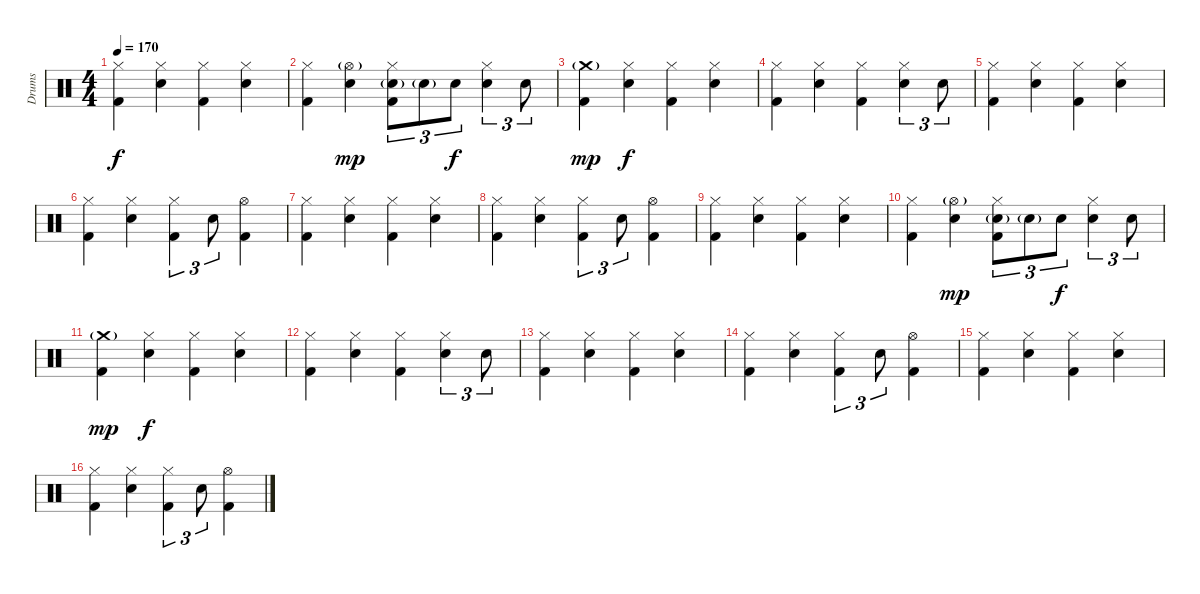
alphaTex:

\track ("Drums" "Drums") {instrument percussion}
\staff {score}
\articulation defaults
\ts (4 4)
\tempo 170
\clef neutral
\ks c
("Hi-Hat (closed)" "Kick (hit) 2").4{dy f} ("Hi-Hat (closed)" "Snare (hit) 2").4 ("Hi-Hat (closed)" "Kick (hit) 2").4 ("Hi-Hat (closed)" "Snare (hit) 2").4 |
("Hi-Hat (closed)" "Kick (hit) 2").4 ("Hi-Hat (open)"{g} "Snare (hit) 2").4{dy mp} ("Hi-Hat (closed)" "Snare (hit) 2"{g} "Kick (hit) 2").8{tu (3 2)} "Snare (hit) 2"{g}.8{tu (3 2)} "Snare (hit) 2".8{tu (3 2) dy f} ("Hi-Hat (closed)" "Snare (hit) 2").4{tu (3 2)} "Snare (hit) 2".8{tu (3 2)} |
("Crash medium (hit)"{g} "Kick (hit) 2").4{dy mp} ("Hi-Hat (closed)" "Snare (hit) 2").4{dy f} ("Hi-Hat (closed)" "Kick (hit) 2").4 ("Hi-Hat (closed)" "Snare (hit) 2").4 |
("Hi-Hat (closed)" "Kick (hit) 2").4 ("Hi-Hat (closed)" "Snare (hit) 2").4 ("Hi-Hat (closed)" "Kick (hit) 2").4 ("Hi-Hat (closed)" "Snare (hit) 2").4{tu (3 2)} "Snare (hit) 2".8{tu (3 2)} |
("Hi-Hat (closed)" "Kick (hit) 2").4 ("Hi-Hat (closed)" "Snare (hit) 2").4 ("Hi-Hat (closed)" "Kick (hit) 2").4 ("Hi-Hat (closed)" "Snare (hit) 2").4 |
("Hi-Hat (closed)" "Kick (hit) 2").4 ("Hi-Hat (closed)" "Snare (hit) 2").4 ("Hi-Hat (closed)" "Kick (hit) 2").4{tu (3 2)} "Snare (hit) 2".8{tu (3 2)} ("Hi-Hat (open)" "Kick (hit) 2").4 |
("Hi-Hat (closed)" "Kick (hit) 2").4 ("Hi-Hat (closed)" "Snare (hit) 2").4 ("Hi-Hat (closed)" "Kick (hit) 2").4 ("Hi-Hat (closed)" "Snare (hit) 2").4 |
("Hi-Hat (closed)" "Kick (hit) 2").4 ("Hi-Hat (closed)" "Snare (hit) 2").4 ("Hi-Hat (closed)" "Kick (hit) 2").4{tu (3 2)} "Snare (hit) 2".8{tu (3 2)} ("Hi-Hat (open)" "Kick (hit) 2").4 |
("Hi-Hat (closed)" "Kick (hit) 2").4 ("Hi-Hat (closed)" "Snare (hit) 2").4 ("Hi-Hat (closed)" "Kick (hit) 2").4 ("Hi-Hat (closed)" "Snare (hit) 2").4 |
("Hi-Hat (closed)" "Kick (hit) 2").4 ("Hi-Hat (open)"{g} "Snare (hit) 2").4{dy mp} ("Hi-Hat (closed)" "Snare (hit) 2"{g} "Kick (hit) 2").8{tu (3 2)} "Snare (hit) 2"{g}.8{tu (3 2)} "Snare (hit) 2".8{tu (3 2) dy f} ("Hi-Hat (closed)" "Snare (hit) 2").4{tu (3 2)} "Snare (hit) 2".8{tu (3 2)} |
("Crash medium (hit)"{g} "Kick (hit) 2").4{dy mp} ("Hi-Hat (closed)" "Snare (hit) 2").4{dy f} ("Hi-Hat (closed)" "Kick (hit) 2").4 ("Hi-Hat (closed)" "Snare (hit) 2").4 |
("Hi-Hat (closed)" "Kick (hit) 2").4 ("Hi-Hat (closed)" "Snare (hit) 2").4 ("Hi-Hat (closed)" "Kick (hit) 2").4 ("Hi-Hat (closed)" "Snare (hit) 2").4{tu (3 2)} "Snare (hit) 2".8{tu (3 2)} |
("Hi-Hat (closed)" "Kick (hit) 2").4 ("Hi-Hat (closed)" "Snare (hit) 2").4 ("Hi-Hat (closed)" "Kick (hit) 2").4 ("Hi-Hat (closed)" "Snare (hit) 2").4 |
("Hi-Hat (closed)" "Kick (hit) 2").4 ("Hi-Hat (closed)" "Snare (hit) 2").4 ("Hi-Hat (closed)" "Kick (hit) 2").4{tu (3 2)} "Snare (hit) 2".8{tu (3 2)} ("Hi-Hat (open)" "Kick (hit) 2").4 |
("Hi-Hat (closed)" "Kick (hit) 2").4 ("Hi-Hat (closed)" "Snare (hit) 2").4 ("Hi-Hat (closed)" "Kick (hit) 2").4 ("Hi-Hat (closed)" "Snare (hit) 2").4 |
("Hi-Hat (closed)" "Kick (hit) 2").4 ("Hi-Hat (closed)" "Snare (hit) 2").4 ("Hi-Hat (closed)" "Kick (hit) 2").4{tu (3 2)} "Snare (hit) 2".8{tu (3 2)} ("Hi-Hat (open)" "Kick (hit) 2").4
